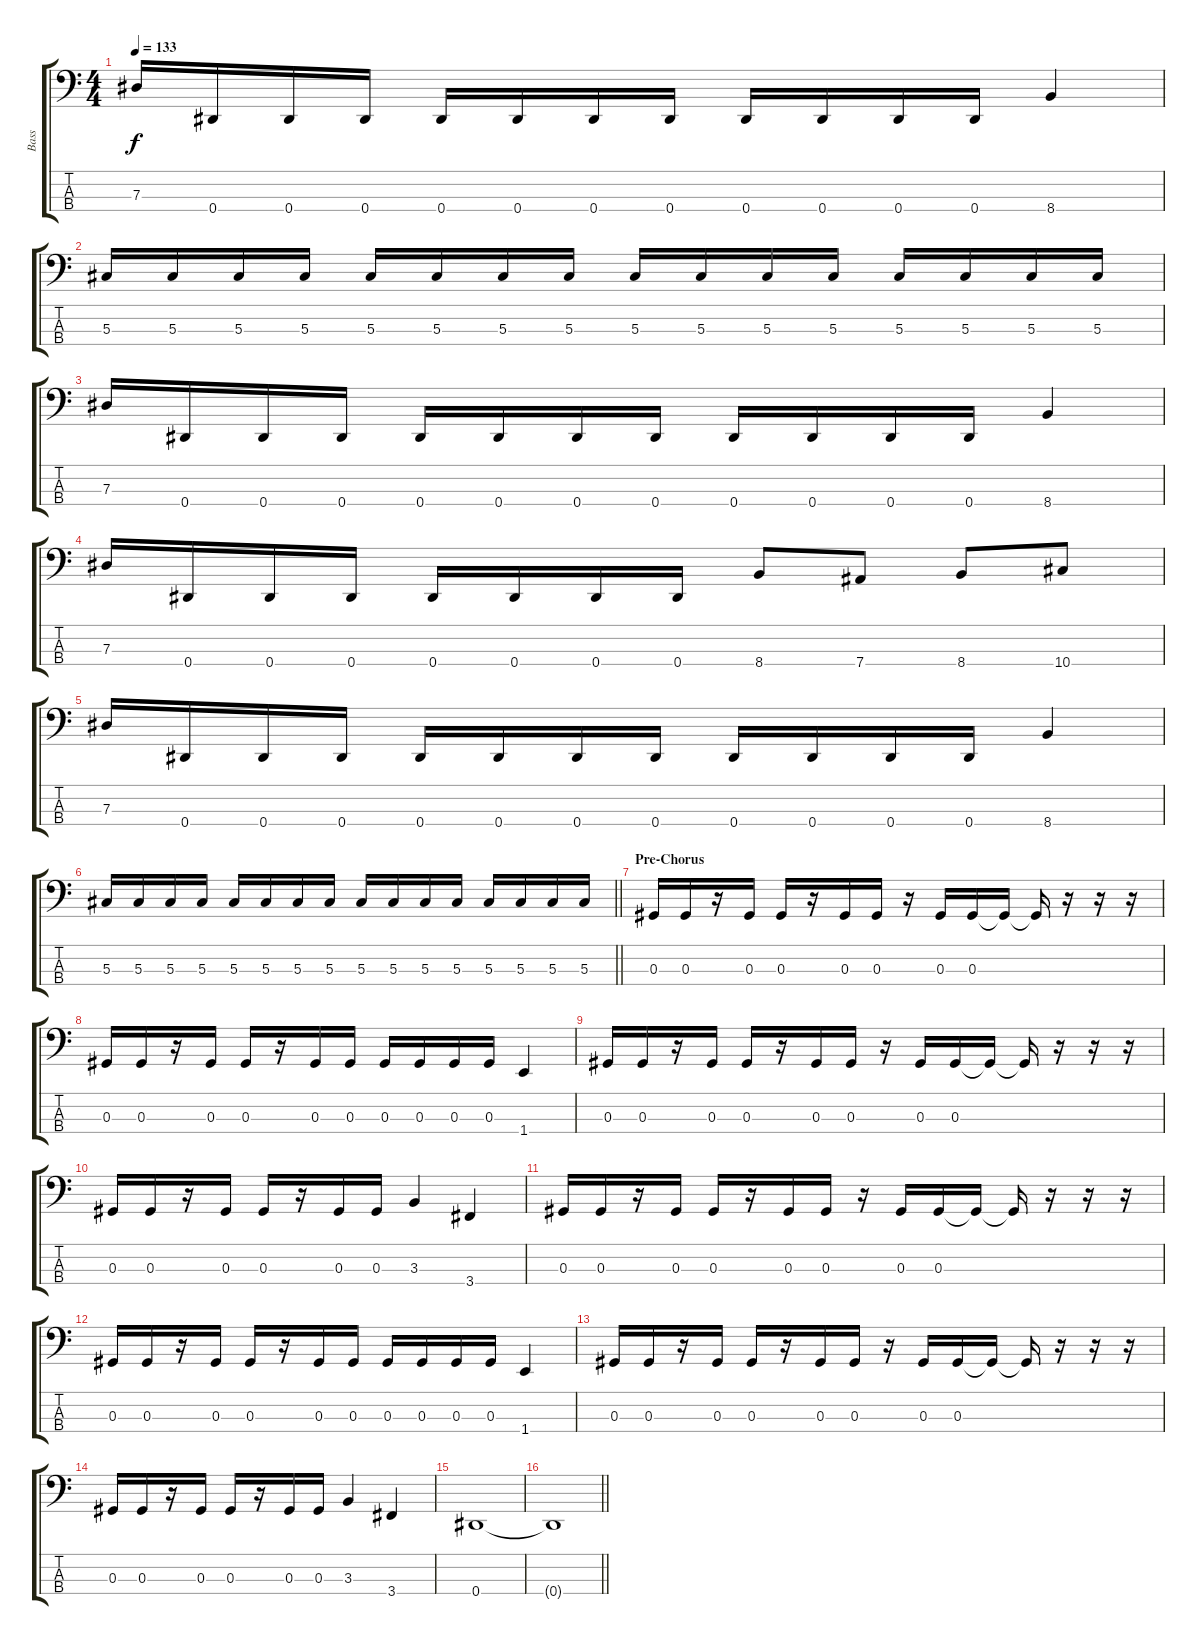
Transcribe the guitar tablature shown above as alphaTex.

\track ("Bass" "Bass") {instrument electricbassfinger}
\staff {score tabs}
\tuning (Gb2 Db2 Ab1 Eb1) {hide}
\ts (4 4)
\tempo 133
\clef f4
\ks c
7.3.16{dy f} 0.4.16 0.4.16 0.4.16 0.4.16 0.4.16 0.4.16 0.4.16 0.4.16 0.4.16 0.4.16 0.4.16 8.4.4 |
5.3.16 5.3.16 5.3.16 5.3.16 5.3.16 5.3.16 5.3.16 5.3.16 5.3.16 5.3.16 5.3.16 5.3.16 5.3.16 5.3.16 5.3.16 5.3.16 |
7.3.16 0.4.16 0.4.16 0.4.16 0.4.16 0.4.16 0.4.16 0.4.16 0.4.16 0.4.16 0.4.16 0.4.16 8.4.4 |
7.3.16 0.4.16 0.4.16 0.4.16 0.4.16 0.4.16 0.4.16 0.4.16 8.4.8 7.4.8 8.4.8 10.4.8 |
7.3.16 0.4.16 0.4.16 0.4.16 0.4.16 0.4.16 0.4.16 0.4.16 0.4.16 0.4.16 0.4.16 0.4.16 8.4.4 |
\barLineRight lightlight
5.3.16 5.3.16 5.3.16 5.3.16 5.3.16 5.3.16 5.3.16 5.3.16 5.3.16 5.3.16 5.3.16 5.3.16 5.3.16 5.3.16 5.3.16 5.3.16 |
\section ("" "Pre-Chorus")
0.3.16 0.3.16 r.16 0.3.16 0.3.16 r.16 0.3.16 0.3.16 r.16 0.3.16 0.3.16 0.3{t}.16 0.3{t}.16 r.16 r.16 r.16 |
0.3.16 0.3.16 r.16 0.3.16 0.3.16 r.16 0.3.16 0.3.16 0.3.16 0.3.16 0.3.16 0.3.16 1.4.4 |
0.3.16 0.3.16 r.16 0.3.16 0.3.16 r.16 0.3.16 0.3.16 r.16 0.3.16 0.3.16 0.3{t}.16 0.3{t}.16 r.16 r.16 r.16 |
0.3.16 0.3.16 r.16 0.3.16 0.3.16 r.16 0.3.16 0.3.16 3.3.4 3.4.4 |
0.3.16 0.3.16 r.16 0.3.16 0.3.16 r.16 0.3.16 0.3.16 r.16 0.3.16 0.3.16 0.3{t}.16 0.3{t}.16 r.16 r.16 r.16 |
0.3.16 0.3.16 r.16 0.3.16 0.3.16 r.16 0.3.16 0.3.16 0.3.16 0.3.16 0.3.16 0.3.16 1.4.4 |
0.3.16 0.3.16 r.16 0.3.16 0.3.16 r.16 0.3.16 0.3.16 r.16 0.3.16 0.3.16 0.3{t}.16 0.3{t}.16 r.16 r.16 r.16 |
0.3.16 0.3.16 r.16 0.3.16 0.3.16 r.16 0.3.16 0.3.16 3.3.4 3.4.4 |
0.4.1 |
\barLineRight lightlight
0.4{t}.1
